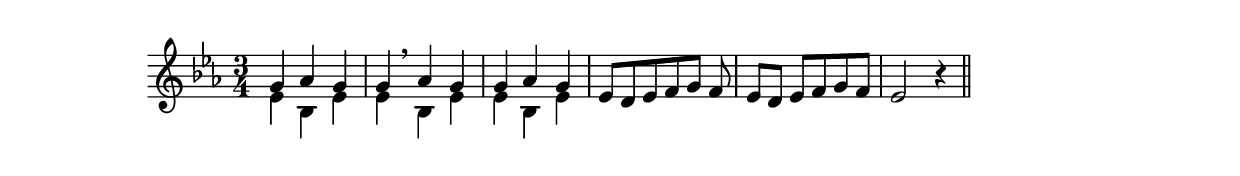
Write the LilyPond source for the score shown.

#(ly:set-option 'old-relative)
\version "2.3.16"
\header{
texidoc="
Breathing signs are available in different tastes: commas (default),
ticks, vees and `railroad tracks' (caesura)."
 }


\score {

  {
    %
    % Modern notation:
    %
    \new Staff {
       \relative c'' {
	\key es \major \time 3/4

	% this bar contains no \breathe
	<<
	  { g4 as g } \\
	  { es4 bes es }
	>> |

	% by default, \breathe uses the rcomma, just as if saying:
	% \override BreathingSign  #'text =
	%	#(make-musicglyph-markup "scripts-rcomma")
	<<
	  { g4 as g } \\
	  { es4 \breathe bes es }
	>> |

	% rvarcomma and lvarcomma are variations of the default rcomma
	% and lcomma

    	% N.B.: must use Staff context here, since we start a Voice below
	\override Staff.BreathingSign  #'text =
		#(make-musicglyph-markup "scripts-rvarcomma")
	<<
	  { g4 as g } \\
	  { es4 \breathe bes es }
	>> |

	% wedge
	\override BreathingSign  #'text =
		 #(make-musicglyph-markup "scripts-upbow")
	es8 d es f g8 \breathe f |

	% caesura
	\override BreathingSign  #'text =
		 #(make-musicglyph-markup "scripts-caesura")
	es8[ d] \breathe  es[ f g f] |
	es2 r4 \bar "||" \break
      }
    }
  }
}
